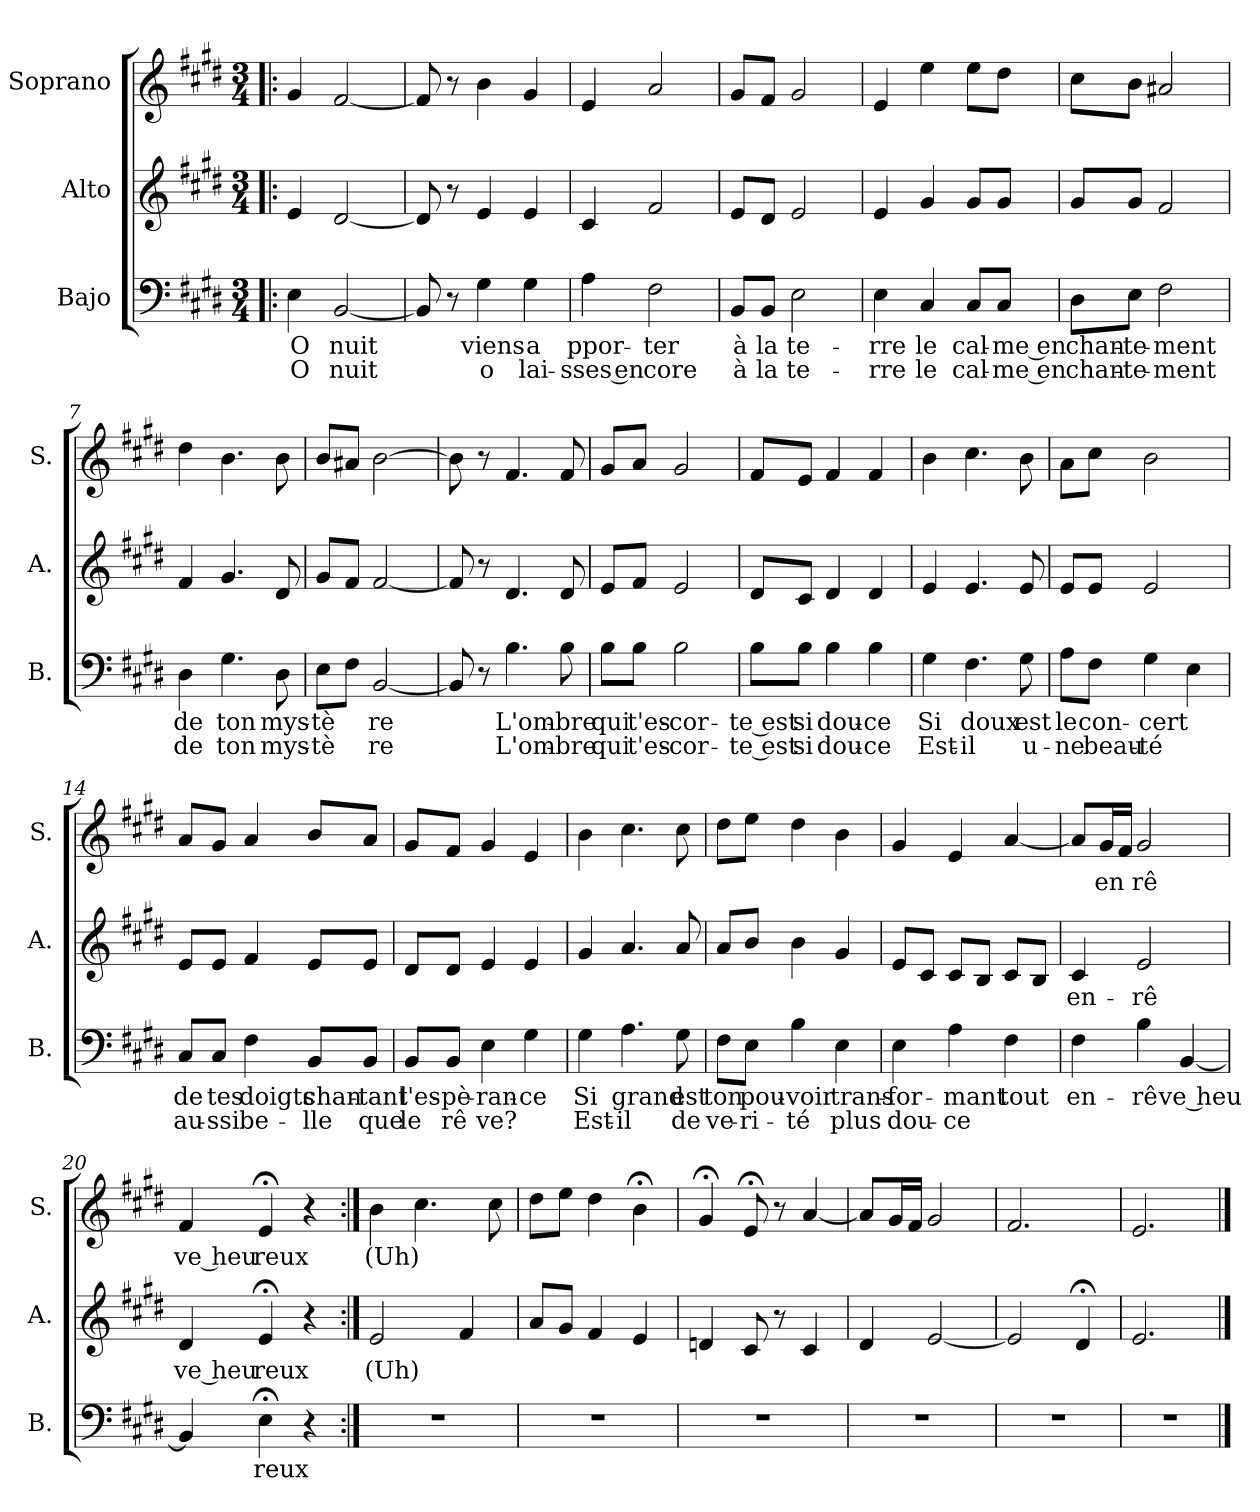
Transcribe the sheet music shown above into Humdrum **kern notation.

**kern	**text	**text	**kern	**text	**kern	**text
*part3	*part3	*part3	*part2	*part2	*part1	*part1
*staff3	*staff3	*staff3	*staff2	*staff2	*staff1	*staff1
*I"Bajo	*	*	*I"Alto	*	*I"Soprano	*
*I'B.	*	*	*I'A.	*	*I'S.	*
*clefF4	*	*	*clefG2	*	*clefG2	*
*k[f#c#g#d#]	*	*	*k[f#c#g#d#]	*	*k[f#c#g#d#]	*
*M3/4	*	*	*M3/4	*	*M3/4	*
*MM70	*	*	*MM70	*	*MM70	*
=1!|:	=1!|:	=1!|:	=1!|:	=1!|:	=1!|:	=1!|:
4E\	O	O	4e/	.	4g#/	.
[2BB/	-nuit	nuit	[2d#/	.	[2f#/	.
=2	=2	=2	=2	=2	=2	=2
8BB/]	.	.	8d#/]	.	8f#/]	.
8r	.	.	8r	.	8r	.
4G#\	viens	o	4e/	.	4b\	.
4G#\	a	lai-	4e/	.	4g#/	.
=3	=3	=3	=3	=3	=3	=3
4A\	ppor-	sses en	4c#/	.	4e/	.
2F#\	-ter	core	2f#/	.	2a/	.
=4	=4	=4	=4	=4	=4	=4
8BB/L	à	à	8e/L	.	8g#/L	.
8BB/J	la	la	8d#/J	.	8f#/J	.
2E\	te-	te-	2e/	.	2g#/	.
!!LO:LB:g=z
=5	=5	=5	=5	=5	=5	=5
4E\	-rre	-rre	4e/	.	4e/	.
4C#/	le	le	4g#/	.	4ee\	.
8C#/L	cal-	cal-	8g#/L	.	8ee\L	.
8C#/J	me en	me en	8g#/J	.	8dd#\J	.
=6	=6	=6	=6	=6	=6	=6
8D#\L	-chan-	-chan-	8g#/L	.	8cc#\L	.
8E\J	-te-	-te-	8g#/J	.	8b\J	.
2F#\	-ment	-ment	2f#/	.	2a#X/	.
=7	=7	=7	=7	=7	=7	=7
4D#\	de	de	4f#/	.	4dd#\	.
4.G#\	ton	ton	4.g#/	.	4.b\	.
8D#\	mys-	mys-	8d#/	.	8b\	.
=8	=8	=8	=8	=8	=8	=8
8E\L	-tè	-tè	8g#/L	.	8b/L	.
8F#\J	.	.	8f#/J	.	8a#X/J	.
[2BB/	re	re	[2f#/	.	[2b\	.
!!LO:LB:g=z
=9	=9	=9	=9	=9	=9	=9
8BB/]	.	.	8f#/]	.	8b\]	.
8r	.	.	8r	.	8r	.
4.B\	L'om-	L'om-	4.d#/	.	4.f#/	.
8B\	-bre	-bre	8d#/	.	8f#/	.
=10	=10	=10	=10	=10	=10	=10
8B\L	qui	qui	8e/L	.	8g#/L	.
8B\J	t'es-	t'es-	8f#/J	.	8a/J	.
2B\	-cor-	-cor-	2e/	.	2g#/	.
=11	=11	=11	=11	=11	=11	=11
8B\L	te est	te est	8d#/L	.	8f#/L	.
8B\J	si	si	8c#/J	.	8e/J	.
4B\	dou-	dou-	4d#/	.	4f#/	.
4B\	-ce	-ce	4d#/	.	4f#/	.
!!LO:PB:g=z
=12	=12	=12	=12	=12	=12	=12
4G#\	Si	Est-	4e/	.	4b\	.
4.F#\	doux	-il	4.e/	.	4.cc#\	.
8G#\	est	u-	8e/	.	8b\	.
=13	=13	=13	=13	=13	=13	=13
8A\L	le	-ne	8e/L	.	8a\L	.
8F#\J	con-	beau-	8e/J	.	8cc#\J	.
4G#\	-cert	-té	2e/	.	2b\	.
4E\	.	.	.	.	.	.
=14	=14	=14	=14	=14	=14	=14
8C#/L	de	au-	8e/L	.	8a/L	.
8C#/J	tes	-ssi	8e/J	.	8g#/J	.
4F#\	doigts	be-	4f#/	.	4a/	.
8BB/L	chan-	-lle	8e/L	.	8b/L	.
8BB/J	-tant	que	8e/J	.	8a/J	.
!!LO:LB:g=z
=15	=15	=15	=15	=15	=15	=15
8BB/L	l'es-	le	8d#/L	.	8g#/L	.
8BB/J	-pè-	rê	8d#/J	.	8f#/J	.
4E\	-ran-	ve?	4e/	.	4g#/	.
4G#\	-ce	.	4e/	.	4e/	.
=16	=16	=16	=16	=16	=16	=16
4G#\	Si	Est-	4g#/	.	4b\	.
4.A\	grand	-il	4.a/	.	4.cc#\	.
8G#\	est	de	8a/	.	8cc#\	.
=17	=17	=17	=17	=17	=17	=17
8F#\L	ton	ve-	8a/L	.	8dd#\L	.
8E\J	pou-	-ri-	8b/J	.	8ee\J	.
4B\	-voir	-té	4b\	.	4dd#\	.
4E\	trans-	plus	4g#/	.	4b\	.
=18	=18	=18	=18	=18	=18	=18
4E\	-for-	dou-	8e/L	.	4g#/	.
.	.	.	8c#/J	.	.	.
4A\	-mant	-ce	8c#/L	.	4e/	.
.	.	.	8B/J	.	.	.
4F#\	tout	.	8c#/L	.	[4a/	.
.	.	.	8B/J	.	.	.
!!LO:LB:g=z
=19	=19	=19	=19	=19	=19	=19
4F#\	en-	.	4c#/	en-	8a/L]	.
.	.	.	.	.	16g#/L	en
.	.	.	.	.	16f#/JJ	.
4B\	-rê	.	2e/	-rê	2g#/	rê
[4BB/	ve heu	.	.	.	.	.
=20	=20	=20	=20	=20	=20	=20
4BB/]	.	.	4d#/	ve heu	4f#/	ve heu
4E;<\	-reux	.	4e;</	-reux	4e;</	-reux
4r	.	.	4r	.	4r	.
!!LO:LB:g=z
=21:|!	=21:|!	=21:|!	=21:|!	=21:|!	=21:|!	=21:|!
2.r	.	.	2e/	(Uh)	4b\	(Uh)
.	.	.	.	.	4.cc#\	.
.	.	.	4f#/	.	.	.
.	.	.	.	.	8cc#\	.
=22	=22	=22	=22	=22	=22	=22
2.r	.	.	8a/L	.	8dd#\L	.
.	.	.	8g#/J	.	8ee\J	.
.	.	.	4f#/	.	4dd#\	.
.	.	.	4e/	.	4b;<\	.
=23	=23	=23	=23	=23	=23	=23
2.r	.	.	4dn/	.	4g#;</	.
.	.	.	8c#/	.	8e;</	.
.	.	.	8r	.	8r	.
.	.	.	4c#/	.	[4a/	.
=24	=24	=24	=24	=24	=24	=24
2.r	.	.	4d#/	.	8a/L]	.
.	.	.	.	.	16g#/L	.
.	.	.	.	.	16f#/JJ	.
.	.	.	[2e/	.	2g#/	.
=25	=25	=25	=25	=25	=25	=25
2.r	.	.	2e/]	.	2.f#/	.
.	.	.	4d#;</	.	.	.
=26	=26	=26	=26	=26	=26	=26
2.r	.	.	2.e/	.	2.e/	.
==	==	==	==	==	==	==
*-	*-	*-	*-	*-	*-	*-
